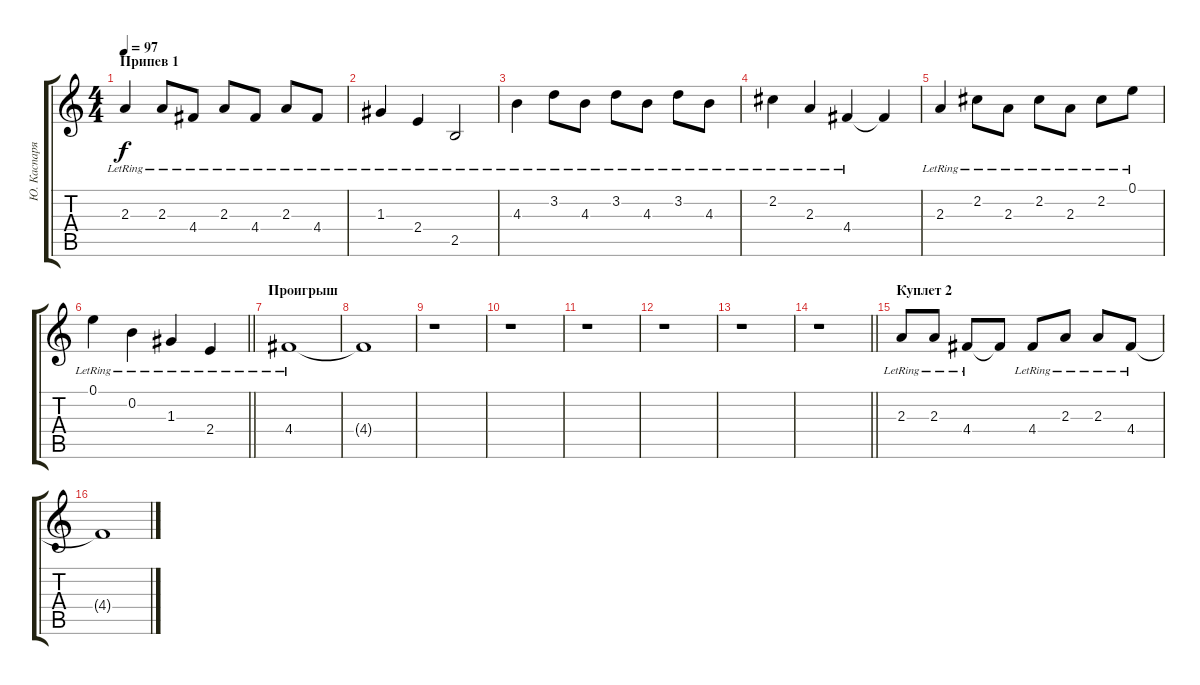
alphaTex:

\track ("Ю. Каспарян" "Ю. Каспаря") {instrument electricguitarclean}
\staff {score tabs}
\tuning (E4 B3 G3 D3 A2 E2) {hide}
\ts (4 4)
\section ("" "Припев 1")
\tempo 97
\clef g2
\ks c
2.3{lr}.4{dy f volume 13 instrument distortionguitar} 2.3{lr}.8 4.4{lr}.8 2.3{lr}.8 4.4{lr}.8 2.3{lr}.8 4.4{lr}.8 |
1.3{lr}.4 2.4{lr}.4 2.5{lr}.2 |
4.3{lr}.4 3.2{lr}.8 4.3{lr}.8 3.2{lr}.8 4.3{lr}.8 3.2{lr}.8 4.3{lr}.8 |
2.2{lr}.4 2.3{lr}.4 4.4{lr}.4 4.4{t}.4 |
2.3{lr}.4 2.2{lr}.8 2.3{lr}.8 2.2{lr}.8 2.3{lr}.8 2.2{lr}.8 0.1{lr}.8 |
\barLineRight lightlight
0.1{lr}.4 0.2{lr}.4 1.3{lr}.4 2.4{lr}.4 |
\section ("" "Проигрыш")
4.4{lr}.1 |
4.4{t}.1 |
r.1 |
r.1 |
r.1 |
r.1 |
r.1 |
\barLineRight lightlight
r.1 |
\section ("" "Куплет 2")
2.3{lr}.8{volume 15 instrument electricguitarclean} 2.3{lr}.8 4.4{lr}.8 4.4{t}.8 4.4{lr}.8 2.3{lr}.8 2.3{lr}.8 4.4{lr}.8 |
4.4{t}.1
